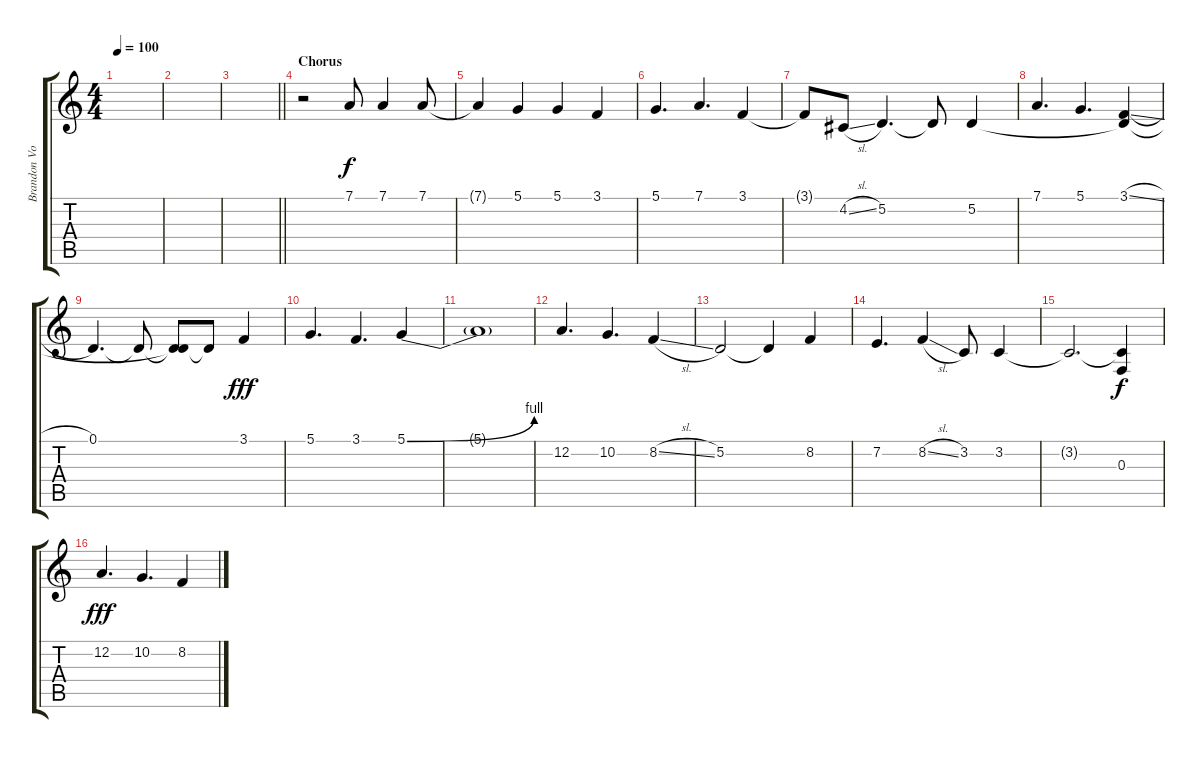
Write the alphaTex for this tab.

\track ("Brandon Voice" "Brandon Vo") {instrument clarinet}
\staff {score tabs}
\tuning (D4 A3 F3 C3 G2 C2) {hide}
\ts (4 4)
\tempo 100
\clef g2
\ks c
|
|
\barLineRight lightlight
|
\section ("" "Chorus")
r.2 7.1.8 7.1.4 7.1.8 |
7.1{t}.4 5.1.4 5.1.4 3.1.4 |
5.1.4{d} 7.1.4{d} 3.1.4 |
3.1{t}.8 4.2{sl}.8 5.2.4{d} 5.2{t}.8 5.2.4 |
7.1.4{d} 5.1.4{d} (3.1{sl} 5.2{t}).4 |
0.1.4{d} 0.1{t}.8 (0.1{t} 5.2{t}).8{dy f} 5.2{t}.8 3.1.4{dy fff} |
5.1.4{d} 3.1.4{d} 5.1{be (bend 0 0 60 4)}.4 |
5.1{t}.1 |
12.2.4{d} 10.2.4{d} 8.2{sl}.4 |
5.2.2 5.2{t}.4 8.2.4 |
7.2.4{d} 8.2{sl}.4 3.2.8 3.2.4 |
3.2{t}.2{d} (3.2{t} 0.3).4{dy f} |
12.2.4{d dy fff} 10.2.4{d} 8.2{sl}.4
